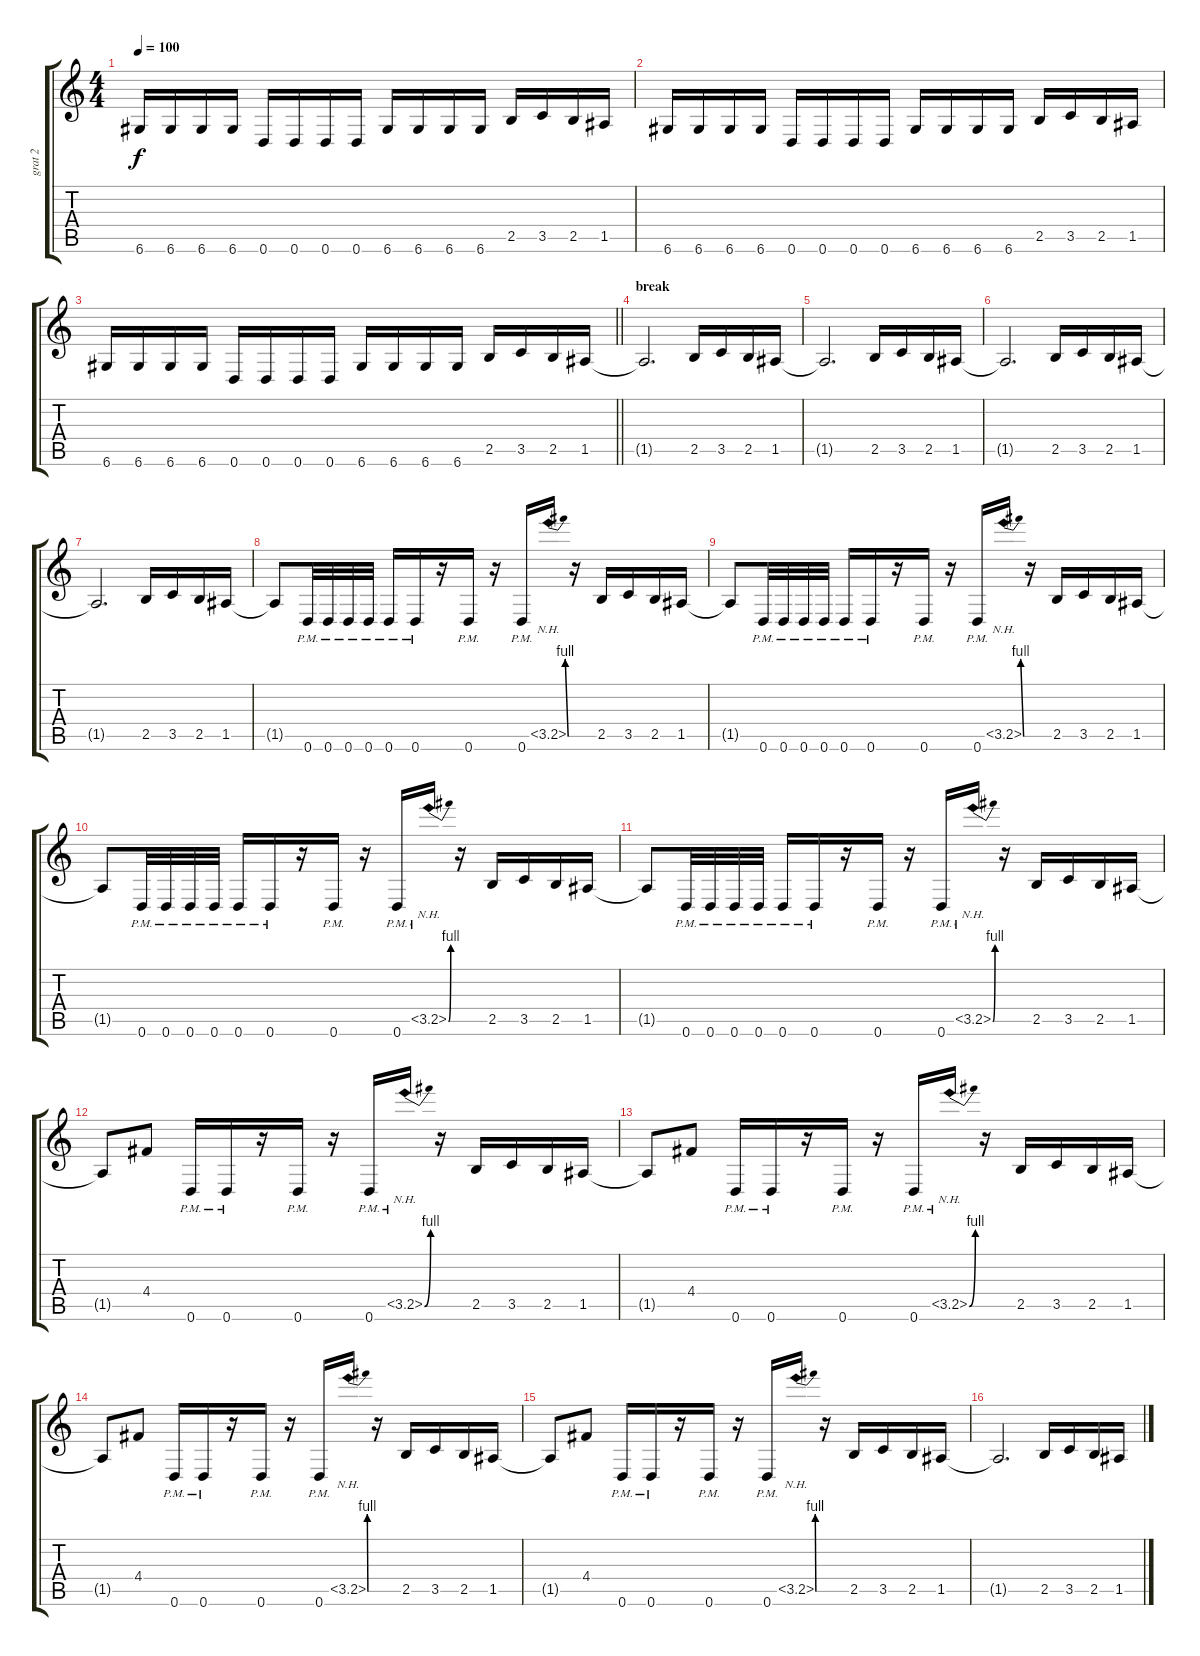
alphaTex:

\track ("grat 2" "grat 2") {instrument distortionguitar}
\staff {score tabs}
\tuning (E4 B3 G3 D3 A2 D2) {hide}
\ts (4 4)
\tempo 100
\clef g2
\ks c
6.6.16{dy f} 6.6.16 6.6.16 6.6.16 0.6.16 0.6.16 0.6.16 0.6.16 6.6.16 6.6.16 6.6.16 6.6.16 2.5.16 3.5.16 2.5.16 1.5.16 |
6.6.16 6.6.16 6.6.16 6.6.16 0.6.16 0.6.16 0.6.16 0.6.16 6.6.16 6.6.16 6.6.16 6.6.16 2.5.16 3.5.16 2.5.16 1.5.16 |
\barLineRight lightlight
6.6.16 6.6.16 6.6.16 6.6.16 0.6.16 0.6.16 0.6.16 0.6.16 6.6.16 6.6.16 6.6.16 6.6.16 2.5.16 3.5.16 2.5.16 1.5.16 |
\section ("" "break")
1.5{t}.2{d} 2.5.16 3.5.16 2.5.16 1.5.16 |
1.5{t}.2{d} 2.5.16 3.5.16 2.5.16 1.5.16 |
1.5{t}.2{d} 2.5.16 3.5.16 2.5.16 1.5.16 |
1.5{t}.2{d} 2.5.16 3.5.16 2.5.16 1.5.16 |
1.5{t}.8 0.6{pm}.32 0.6{pm}.32 0.6{pm}.32 0.6{pm}.32 0.6{pm}.16 0.6{pm}.16 r.16 0.6{pm}.16 r.16 0.6{pm}.16 3.5{be (bend 0 0 60 4) nh pm}.16 r.16 2.5.16 3.5.16 2.5.16 1.5.16 |
1.5{t}.8 0.6{pm}.32 0.6{pm}.32 0.6{pm}.32 0.6{pm}.32 0.6{pm}.16 0.6{pm}.16 r.16 0.6{pm}.16 r.16 0.6{pm}.16 3.5{be (bend 0 0 60 4) nh pm}.16 r.16 2.5.16 3.5.16 2.5.16 1.5.16 |
1.5{t}.8 0.6{pm}.32 0.6{pm}.32 0.6{pm}.32 0.6{pm}.32 0.6{pm}.16 0.6{pm}.16 r.16 0.6{pm}.16 r.16 0.6{pm}.16 3.5{be (bend 0 0 60 4) nh pm}.16 r.16 2.5.16 3.5.16 2.5.16 1.5.16 |
1.5{t}.8 0.6{pm}.32 0.6{pm}.32 0.6{pm}.32 0.6{pm}.32 0.6{pm}.16 0.6{pm}.16 r.16 0.6{pm}.16 r.16 0.6{pm}.16 3.5{be (bend 0 0 60 4) nh pm}.16 r.16 2.5.16 3.5.16 2.5.16 1.5.16 |
1.5{t}.8 4.4.8 0.6{pm}.16 0.6{pm}.16 r.16 0.6{pm}.16 r.16 0.6{pm}.16 3.5{be (bend 0 0 60 4) nh pm}.16 r.16 2.5.16 3.5.16 2.5.16 1.5.16 |
1.5{t}.8 4.4.8 0.6{pm}.16 0.6{pm}.16 r.16 0.6{pm}.16 r.16 0.6{pm}.16 3.5{be (bend 0 0 60 4) nh pm}.16 r.16 2.5.16 3.5.16 2.5.16 1.5.16 |
1.5{t}.8 4.4.8 0.6{pm}.16 0.6{pm}.16 r.16 0.6{pm}.16 r.16 0.6{pm}.16 3.5{be (bend 0 0 60 4) nh pm}.16 r.16 2.5.16 3.5.16 2.5.16 1.5.16 |
1.5{t}.8 4.4.8 0.6{pm}.16 0.6{pm}.16 r.16 0.6{pm}.16 r.16 0.6{pm}.16 3.5{be (bend 0 0 60 4) nh pm}.16 r.16 2.5.16 3.5.16 2.5.16 1.5.16 |
1.5{t}.2{d} 2.5.16 3.5.16 2.5.16 1.5.16
